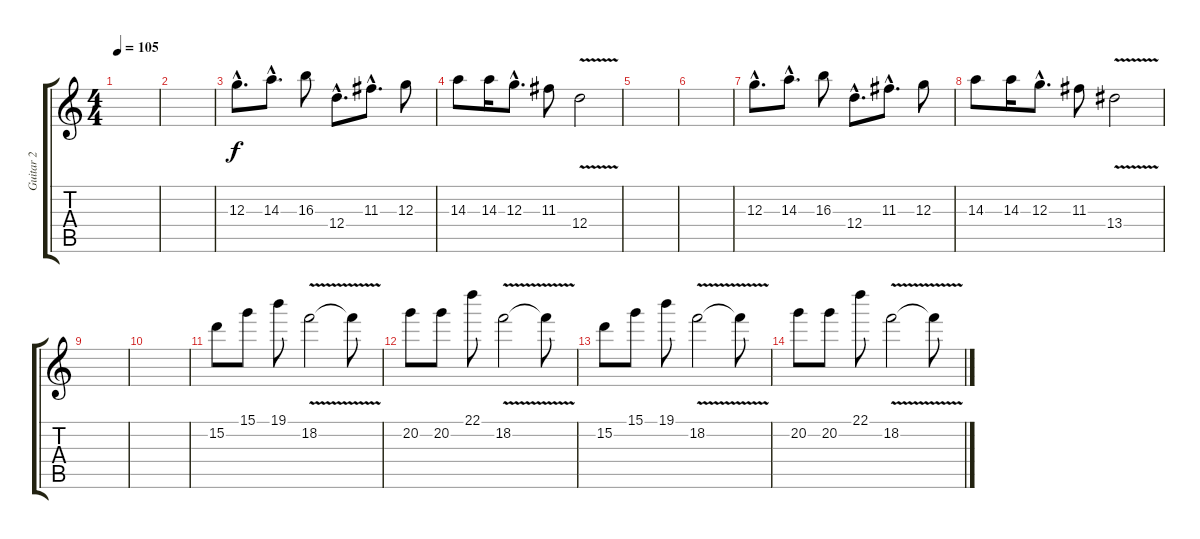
\track ("Guitar 2" "Guitar 2") {instrument distortionguitar}
\staff {score tabs}
\tuning (E4 B3 G3 D3 A2 E2) {hide}
\ts (4 4)
\tempo 105
\clef g2
\ks c
|
|
12.3{hac}.8{d balance 16} 14.3{hac}.8{d} 16.3.8 12.4{hac}.8{d} 11.3{hac}.8{d} 12.3.8 |
14.3.8 14.3.16 12.3{hac}.8{d} 11.3.8 12.4{v}.2 |
|
|
12.3{hac}.8{d} 14.3{hac}.8{d} 16.3.8 12.4{hac}.8{d} 11.3{hac}.8{d} 12.3.8 |
14.3.8 14.3.16 12.3{hac}.8{d} 11.3.8 13.4{v}.2 |
|
|
15.2.8{balance 8} 15.1.8 19.1.8 18.2{v}.2 18.2{t}.8 |
20.2.8 20.2.8 22.1.8 18.2{v}.2 18.2{t}.8 |
15.2.8 15.1.8 19.1.8 18.2{v}.2 18.2{t}.8 |
20.2.8 20.2.8 22.1.8 18.2{v}.2 18.2{t}.8
